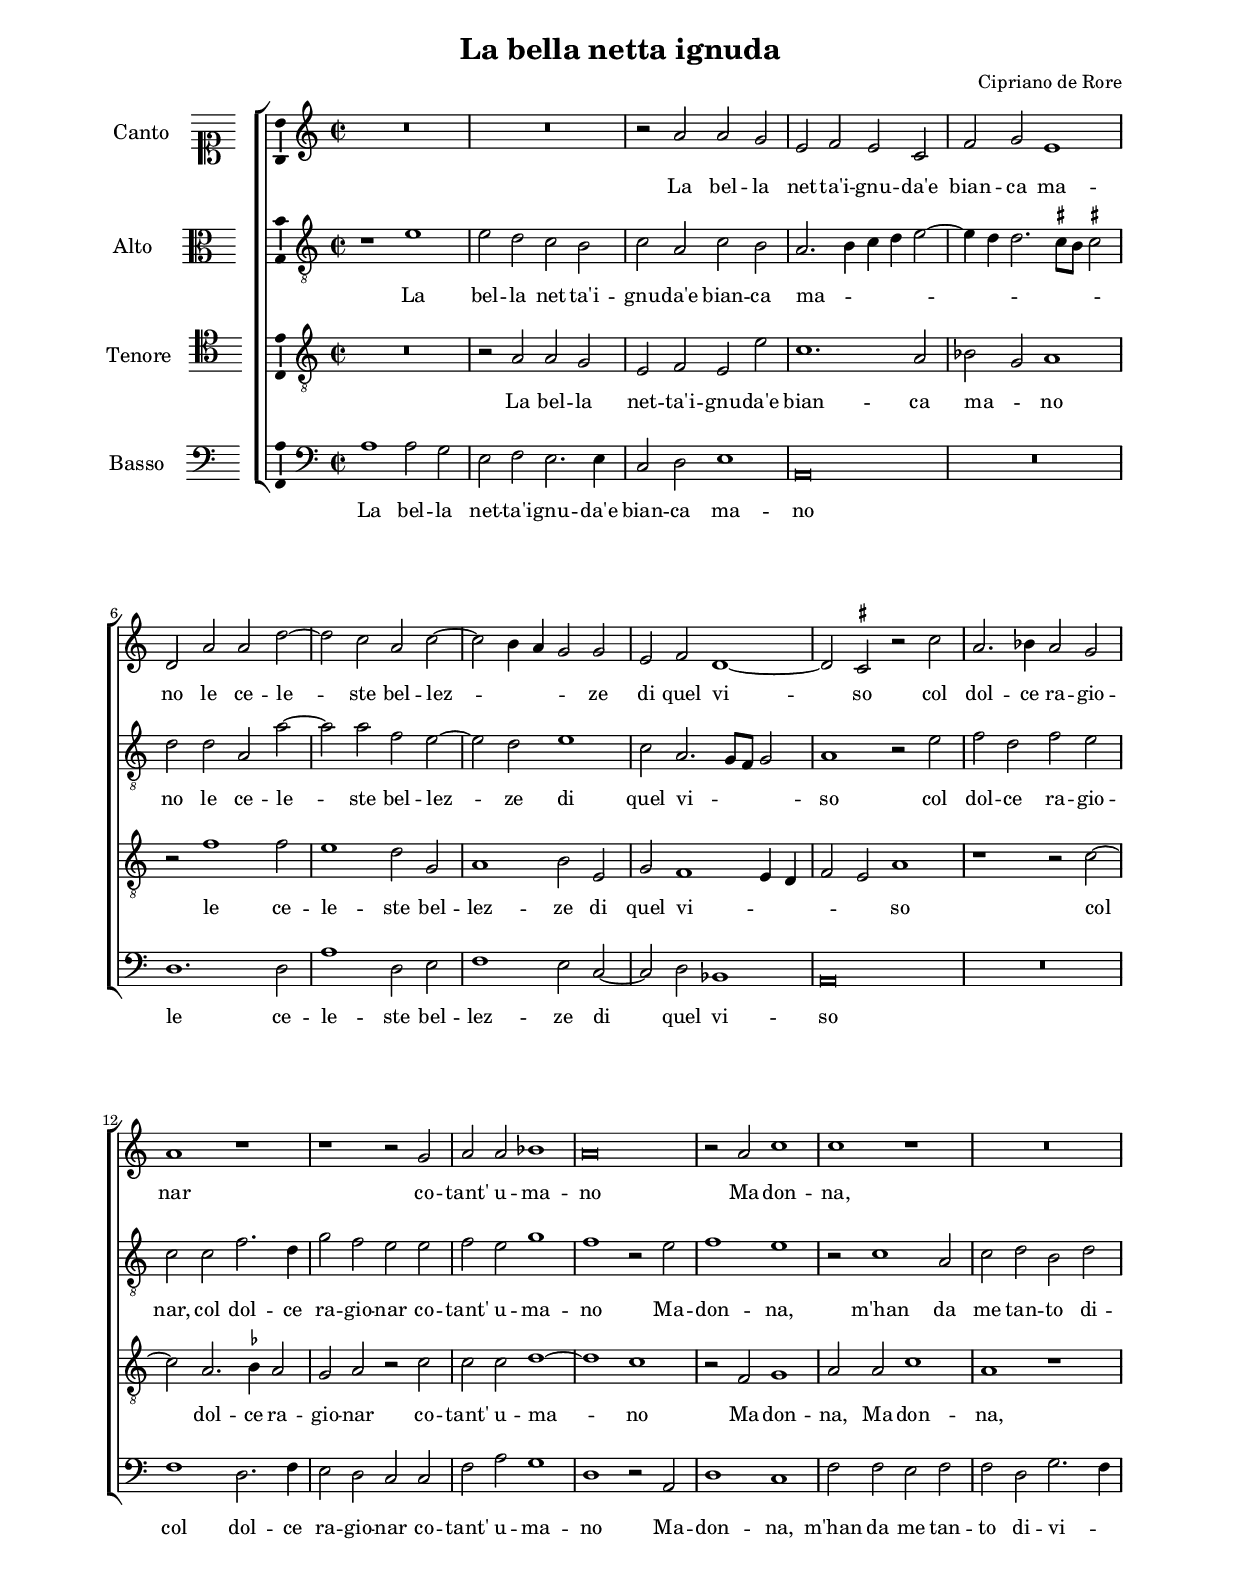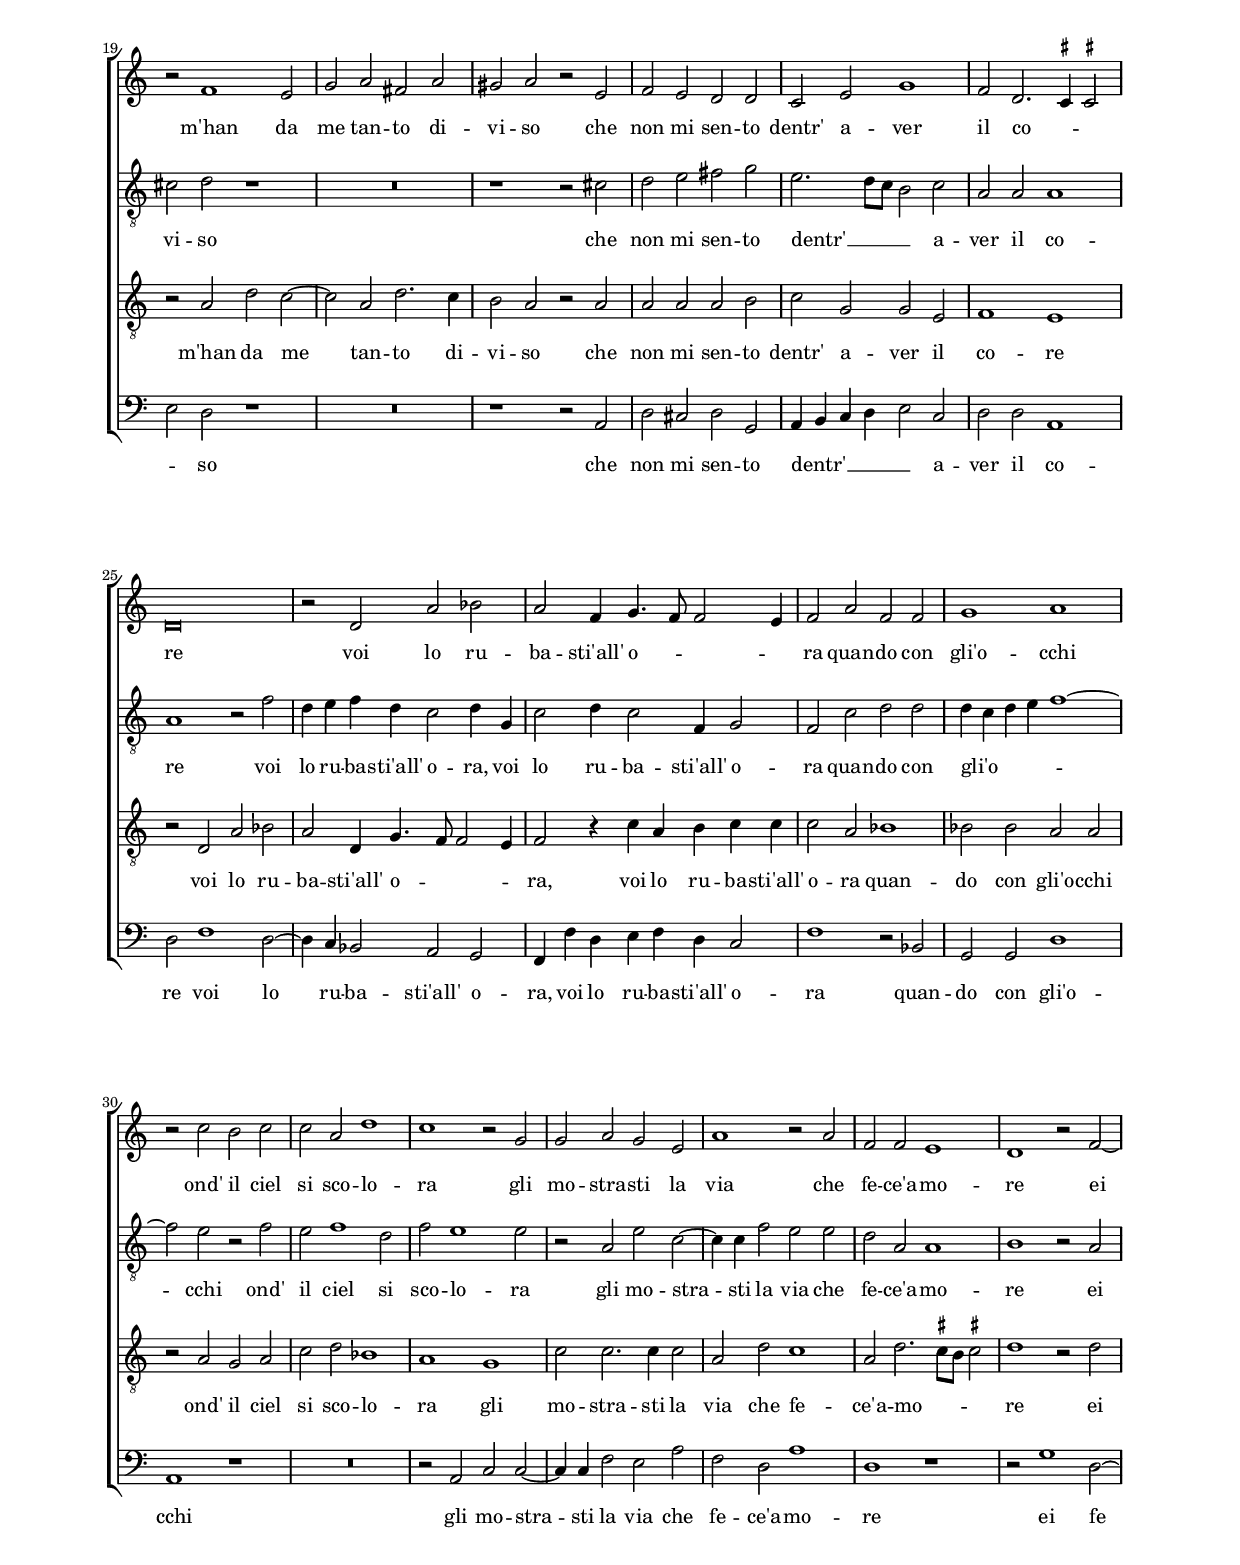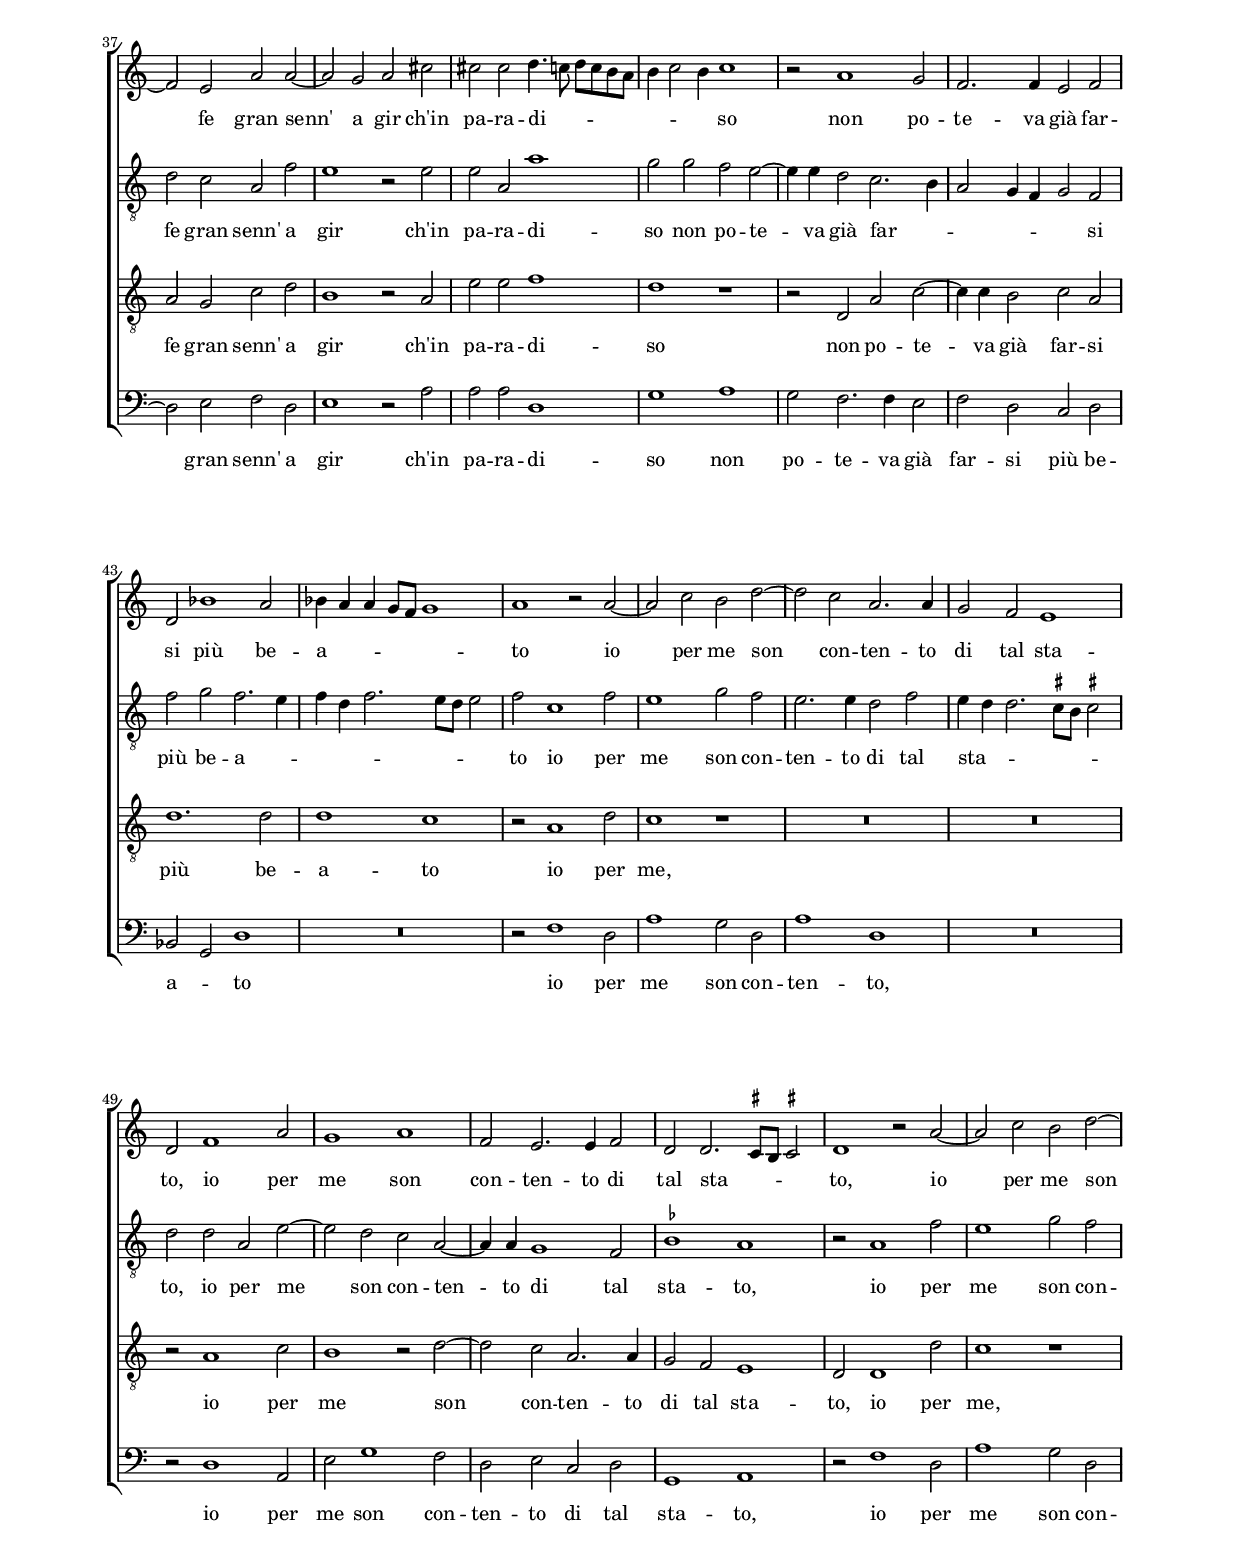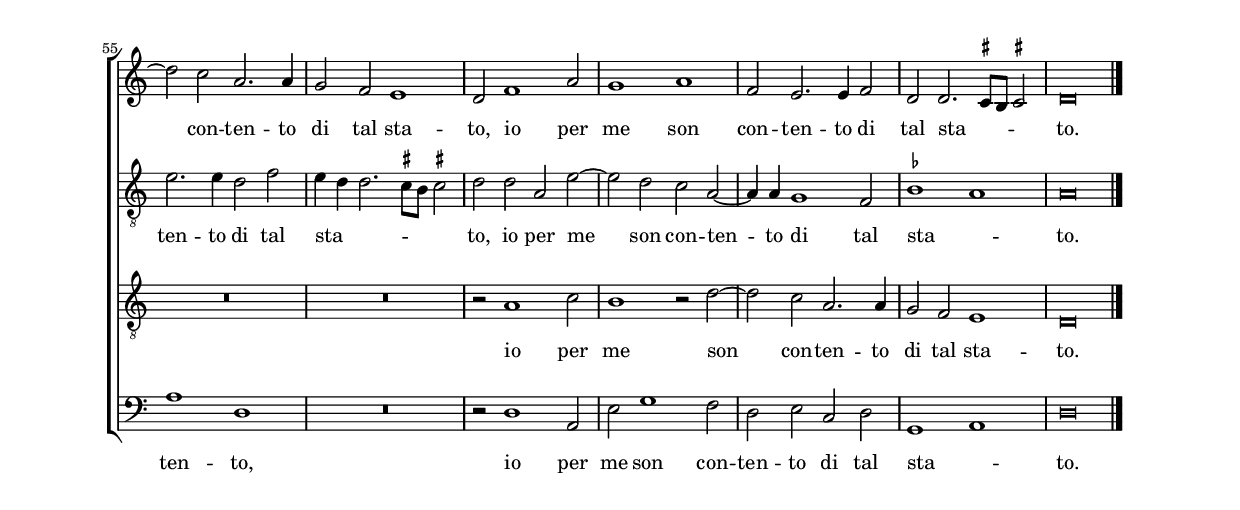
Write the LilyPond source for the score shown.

\header
{
  title="La bella netta ignuda"
  composer="Cipriano de Rore"
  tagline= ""
}

\version "2.24.2"
\include "deutsch.ly"
#(set-global-staff-size 16)
% #(set-default-paper-size "letter")
#(ly:set-option 'point-and-click #f)

	
global = {
	\key c \major
	\time 2/2 \set Score.measureLength = #(ly:make-moment 2/1)
	}

	ficta = { \once \set suggestAccidentals = ##t }
	
	forget = #(define-music-function (music) (ly:music?) #{
		\accidentalStyle forget
		$music
		\accidentalStyle default
		#})
	
	m = \melisma
	me = \melismaEnd


\paper
	{
	top-margin = 2 \cm
	bottom-margin = 2 \cm
	left-margin = 2 \cm
	right-margin = 2 \cm
	ragged-bottom = ##f
	ragged-last-bottom = ##t
	print-page-number = ##f
	system-system-spacing = #'((basic-distance . 18) (minimum-distance . 12) (padding . 6) (strechability . 150))
%	systems-per-page = 3
%	min-systems-per-page = 3
	}


incipitcantus = \markup { \score {
	{
	\set Staff.instrumentName = \markup { \fontsize #1 "Canto" }
	\key c \major
	\clef soprano
	s4 \bar ""
	}
	\layout  {
	raggedright = ##t
	indent = 1.6 \cm
	line-width = 2.5\cm
	\context { \Staff \remove Time_signature_engraver }
	\override Staff.Clef.Y-extent = #'(0 . 0)
	}} \hspace #1 }
	
	  
incipitaltus = \markup { \score {
	{
	\set Staff.instrumentName = \markup { \fontsize #1 "Alto" }
	\key c \major
	\clef alto
	s4 \bar ""
	}
	\layout  {
	raggedright = ##t
	indent = 1.6 \cm
	line-width = 2.5\cm
	\context { \Staff \remove Time_signature_engraver }
	\override Staff.Clef.Y-extent = #'(0 . 0)
	}} \hspace #1 }


incipittenor = \markup { \score {
	{
	\set Staff.instrumentName = \markup { \fontsize #1 "Tenore" }
	\key c \major
	\clef tenor
	s4 \bar ""
	}
	\layout  {
	raggedright = ##t
	indent = 1.6 \cm
	line-width = 2.5\cm
	\context { \Staff \remove Time_signature_engraver }
	\override Staff.Clef.Y-extent = #'(0 . 0)
	}} \hspace #1 }


incipitbassus = \markup { \score {
	{
	\set Staff.instrumentName = \markup { \fontsize #1 "Basso" }
	\key c \major
	\clef bass
	s4 \bar ""
	}
	\layout  {
	raggedright = ##t
	indent = 1.6 \cm
	line-width = 2.5\cm
	\context { \Staff \remove Time_signature_engraver }
	\override Staff.Clef.Y-extent = #'(0 . 0)
	}} \hspace #1 }


cantus =  \relative c''
	{
	R\breve
	R\breve
	r2 a a g
	e2 f e c
%5
	f2 g e1 |
	d2 a' a d~
	d2 c a c~
	c2 \m h4 a g2 \me g
	e2 f d1~
%10
	d2 \ficta cis r c' |
	a2. b4 a2 g
	a1 r
	r1 r2 g
	a2 a b1
%15
	a\breve |
	r2 a c1
	c1 r
	R\breve
	r2 f,1 e2
%20
	g2 a fis a |
	gis2 a r e
	f2 e d d
	c2 e g1
	f2 d2. \m \ficta cis4 \ficta cis!2 \me
%25
	d\breve |
	r2 d a' b
	a2 f4 g4. \m f8 f2 e4 \me
	f2 a f f
	g1 a
%30
	r2 c h c |
	c2 a d1
	c1 r2 g
	g2 a g e
	a1 r2 a
%35
	f2 f e1 |
	d1 r2 f~
	f2 e a a~
	a2 g a cis
	cis2 cis d4. \m c8 d[ c h a]
%40
	h4 c2 h4 \me c1 |
	r2 a1 g2
	f2. f4 e2 f
	d2 b'1 a2
	b4 \m a a g8 f g1 \me
%45
	a1 r2 a~ |
	a2 c h d~
	d2 c a2. a4
	g2 f e1
	d2 f1 a2
%50
	g1 a |
	f2 e2. e4 f2
	d2 d2. \m \ficta cis8 h \ficta cis!2 \me
	d1 r2 a'~
	a2 c h d~
%55
	d2 c a2. a4 |
	g2 f e1
	d2 f1 a2
	g1 a
	f2 e2. e4 f2
%60
	d2 d2. \m \ficta cis8 h \ficta cis!2 \me |
	d\breve \bar "|." |
	}


altus =  \relative c'
		{
	r1 e
	e2 d c h
	c2 a c h
	a2. \m h4 c d e2~
%5
	e4 d d2. \ficta cis8 h \ficta cis!2 \me |
	d2 d a a'~
	a2 a f e~
	e2 d e1
	c2 a2. \m g8 f g2 \me
%10
	a1 r2 e' |
	f2 d f e
	c2 c f2. d4
	g2 f e e
	f2 e g1
%15
	f1 r2 e |
	f1 e
	r2 c1 a2
	c2 d h d
	cis2 d r1
%20
	R\breve |
	r1 r2 cis
	d2 e fis g
	e2. \m d8 c h2 \me c
	a2 a a1
%25
	a1 r2 f' |
	d4 e f d c2 d4 g,
	c2 d4 c2 f,4 g2
	f2 c' d d
	d4 \m c d e f1~
%30
	f2 \me e r f |
	e2 f1 d2
	f2 e1 e2
	r2 a, e' c~
	c4 c f2 e e
%35
	d2 a a1 |
	h1 r2 a
	d2 c a f'
	e1 r2 e
	e2 a, a'1
%40
	g2 g f e~ |
	e4 e d2 c2. \m h4
	a2 g4 f g2 \me f
	f'2 g f2. \m e4
	f4 d f2. e8 d e2 \me
%45
	f2 c1 f2 |
	e1 g2 f
	e2. e4 d2 f
	e4 \m d d2. \ficta cis8 h \ficta cis!2 \me
	d2 d a e'~
%50
	e2 d c a~ |
	a4 a g1 f2
	\ficta b1 a
	r2 a1 f'2
	e1 g2 f
%55
	e2. e4 d2 f |
	e4 \m d d2. \ficta cis8 h \ficta cis!2 \me
	d2 d a e'~
	e2 d c a~
	a4 a g1 f2
%60
	\ficta b1 \m a \me |
	a\breve |
	}


tenor =  \relative c'
	{
	R\breve
	r2 a a g
	e2 f e e'
	c1. a2
%5
	b2 \m g \me a1 |
	r2 f'1 f2
	e1 d2 g,
	a1 h2 e,
	g2 f1 \m e4 d
%10
	f2 e \me a1 |
	r1 r2 c~
	c2 a2. \ficta b4 a2
	g2 a r c
	c2 c d1~
%15
	d1 c |
	r2 f, g1
	a2 a c1
	a1 r
	r2 a d c~
%20
	c2 a d2. c4 |
	h2 a r a
	a2 a a h
	c2 g g e
	f1 e
%25
	r2 d a' b |
	a2 d,4 g4. \m f8 f2 e4 \me
	f2 r4 c' a h c c
	c2 a b1
	b2 b a a
%30
	r2 a g a |
	c2 d b1
	a1 g
	c2 c2. c4 c2
	a2 d c1
%35
	a2 d2. \m \ficta cis8 h \ficta cis!2 \me |
	d1 r2 d
	a2 g c d
	h1 r2 a
	e'2 e f1
%40
	d1 r |
	r2 d, a' c~
	c4 c h2 c a
	d1. d2
	d1 c
%45
	r2 a1 d2 |
	c1 r
	R\breve
	R\breve
	r2 a1 c2
%50
	h1 r2 d~ |
	d2 c a2. a4
	g2 f e1
	d2 d1 d'2
	c1 r
%55
	R\breve |
	R\breve
	r2 a1 c2
	h1 r2 d~
	d2 c a2. a4
%60
	g2 f e1 |
	d\breve |
	}


bassus  =  \relative c
	{
	a'1 a2 g
	e2 f e2. e4
	c2 d e1
	a,\breve
%5
	R\breve |
	d1. d2
	a'1 d,2 e
	f1 e2 c~
	c2 d b1
%10
	a\breve |
	R\breve
	f'1 d2. f4
	e2 d c c
	f2 a g1
%15
	d1 r2 a |
	d1 c
	f2 f e f
	f2 d g2. \m f4
	e2 \me d r1
%20
	R\breve |
	r1 r2 a
	d2 cis d g,
	a4 \m h c d e2 \me c
	d2 d a1
%25
	d2 f1 d2~ |
	d4 c b2 a g
	f4 f' d e f d c2
	f1 r2 b,
	g2 g d'1
%30
	a1 r |
	R\breve
	r2 a c c~
	c4 c f2 e a
	f2 d a'1
%35
	d,1 r |
	r2 g1 d2~
	d2 e f d
	e1 r2 a
	a2 a d,1
%40
	g1 a |
	g2 f2. f4 e2
	f2 d c d
	b2 \m g \me d'1
	R\breve
%45
	r2 f1 d2 |
	a'1 g2 d
	a'1 d,
	R\breve
	r2 d1 a2
%50
	e'2 g1 f2 |
	d2 e c d
	g,1 a
	r2 f'1 d2
	a'1 g2 d
%55
	a'1 d, |
	R\breve
	r2 d1 a2
	e'2 g1 f2
	d2 e c d
%60
	g,1 \m a \me |
	d\breve |
	}

lyricscantus = \lyricmode {
	La bel -- la net -- ta'i -- gnu -- da'e bian -- ca ma -- no
	le ce -- le -- ste bel -- lez -- ze di quel vi -- so
	col dol -- ce ra -- gio -- nar co -- tant' u -- ma -- no
	Ma -- don -- na, m'han da me tan -- to di -- vi -- so
	che non mi sen -- to dentr' a -- ver il co -- re
	voi lo ru -- ba -- sti'all' o -- ra
	quan -- do con gli'o -- cchi ond' il ciel si sco -- lo -- ra
	gli mo -- stra -- sti la via che fe -- ce'a -- mo -- re
	ei fe gran senn' a gir ch'in pa -- ra -- di -- so
	non po -- te -- va già far -- si più be -- a -- to
	io per me son con -- ten -- to di tal sta -- to,
	io per me son con -- ten -- to di tal sta -- to,
	io per me son con -- ten -- to di tal sta -- to,
	io per me son con -- ten -- to di tal sta -- to.
	}


lyricsaltus = \lyricmode {
	La bel -- la net -- ta'i -- gnu -- da'e bian -- ca ma -- no
	le ce -- le -- ste bel -- lez -- ze di quel vi -- so
	col dol -- ce ra -- gio -- nar,
	col dol -- ce ra -- gio -- nar co -- tant' u -- ma -- no
	Ma -- don -- na, m'han da me tan -- to di -- vi -- so
	che non mi sen -- to dentr' __ a -- ver il co -- re
	voi lo ru -- ba -- sti'all' o -- ra,
	voi lo ru -- ba -- sti'all' o -- ra
	quan -- do con gli'o -- cchi ond' il ciel si sco -- lo -- ra
	gli mo -- stra -- sti la via che fe -- ce'a -- mo -- re
	ei fe gran senn' a gir ch'in pa -- ra -- di -- so
	non po -- te -- va già far -- si più be -- a -- to
	io per me son con -- ten -- to di tal sta -- to,
	io per me son con -- ten -- to di tal sta -- to,
	io per me son con -- ten -- to di tal sta -- to,
	io per me son con -- ten -- to di tal sta -- to.
	}


lyricstenor = \lyricmode {
	La bel -- la net -- ta'i -- gnu -- da'e bian -- ca ma -- no
	le ce -- le -- ste bel -- lez -- ze di quel vi -- so
	col dol -- ce ra -- gio -- nar co -- tant' u -- ma -- no
	Ma -- don -- na, 
	Ma -- don -- na, m'han da me tan -- to di -- vi -- so
	che non mi sen -- to dentr' a -- ver il co -- re
	voi lo ru -- ba -- sti'all' o -- ra,
	voi lo ru -- ba -- sti'all' o -- ra
	quan -- do con gli'o -- cchi ond' il ciel si sco -- lo -- ra
	gli mo -- stra -- sti la via che fe -- ce'a -- mo -- re
	ei fe gran senn' a gir ch'in pa -- ra -- di -- so
	non po -- te -- va già far -- si più be -- a -- to
	io per me,
	io per me son con -- ten -- to di tal sta -- to,
	io per me,
	io per me son con -- ten -- to di tal sta -- to.
	}


lyricsbassus = \lyricmode {
	La bel -- la net -- ta'i -- gnu -- da'e bian -- ca ma -- no
	le ce -- le -- ste bel -- lez -- ze di quel vi -- so
	col dol -- ce ra -- gio -- nar co -- tant' u -- ma -- no
	Ma -- don -- na, m'han da me tan -- to di -- vi -- so
	che non mi sen -- to dentr' __ a -- ver il co -- re
	voi lo ru -- ba -- sti'all' o -- ra,
	voi lo ru -- ba -- sti'all' o -- ra
	quan -- do con gli'o -- cchi
	gli mo -- stra -- sti la via che fe -- ce'a -- mo -- re
	ei fe gran senn' a gir ch'in pa -- ra -- di -- so
	non po -- te -- va già far -- si più be -- a -- to
	io per me son con -- ten -- to,
	io per me son con -- ten -- to di tal sta -- to,
	io per me son con -- ten -- to,
	io per me son con -- ten -- to di tal sta -- to.
	}


\score
{  
	\transpose c c {
	\new ChoirStaff \with { \override StaffGrouper.staff-staff-spacing.basic-distance = #12 }
	<<

	\new Staff << \global
	\new Voice="v1" {
		\set Staff.instrumentName=\incipitcantus
		\set Staff.midiInstrument = "reed organ"
		\clef "violin"
		\cantus }
	\new Lyrics \lyricsto "v1" {\lyricscantus }
	>>


	\new Staff << \global
	\new Voice="v2" {
		\set Staff.instrumentName=\incipitaltus
		\set Staff.midiInstrument = "reed organ"
		\clef "G_8" 
		\altus}
	\new Lyrics \lyricsto "v2" {\lyricsaltus }
	>>


	\new Staff << \global
	\new Voice="v3" {
		\set Staff.instrumentName=\incipittenor
		\set Staff.midiInstrument = "reed organ"
		\clef "G_8"
		\tenor }
	\new Lyrics \lyricsto "v3" {\lyricstenor }
	>>


	\new Staff << \global
	\new Voice="v4" {
		\set Staff.instrumentName=\incipitbassus
		\set Staff.midiInstrument = "reed organ"
		\clef "bass" 
		\bassus }
	\new Lyrics \lyricsto "v4" {\lyricsbassus}
	>>

	>>
	} % transpose

	\layout
	{
	indent = 2.5 \cm
	\context { \Lyrics \override VerticalAxisGroup.nonstaff-relatedstaff-spacing.padding = #2 }
	\context { \Staff \override TimeSignature.break-visibility = #end-of-line-invisible }
	\context { \Staff \consists Ambitus_engraver }
	\context { \Voice \override NoteHead.style = #'baroque }
	}

\midi
	{
	\tempo 2 = 90
	}
	
}


% EOF
